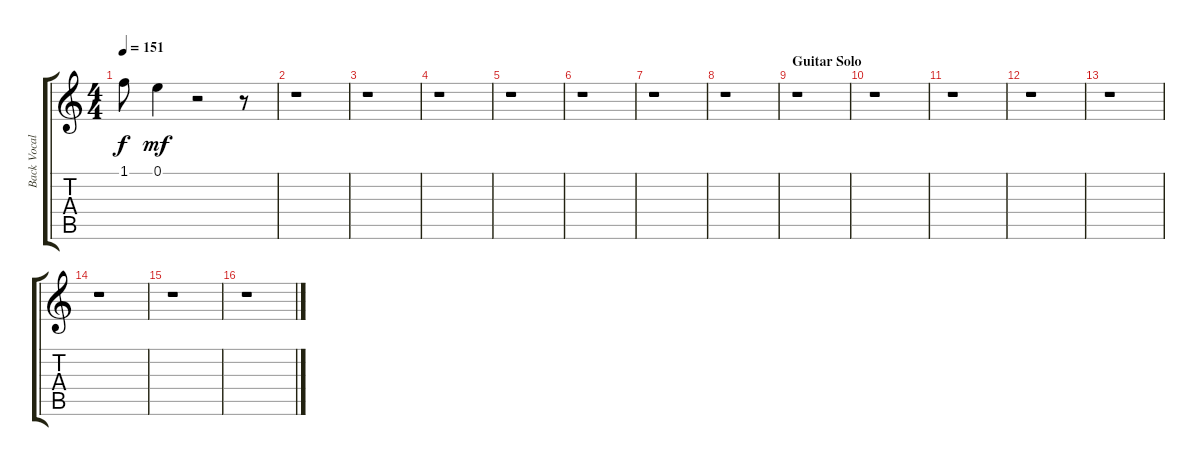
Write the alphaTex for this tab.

\track ("Back Vocal" "Back Vocal") {instrument contrabass}
\staff {score tabs}
\tuning (E4 B3 G3 D3 A2 E2) {hide}
\ts (4 4)
\tempo 151
\clef g2
\ks c
1.1{t}.8{dy f} 0.1.4{dy mf} r.2 r.8 |
r.1 |
r.1 |
r.1 |
r.1 |
r.1 |
r.1 |
r.1 |
\section ("" "Guitar Solo")
r.1 |
r.1 |
r.1 |
r.1 |
r.1 |
r.1 |
r.1 |
r.1
